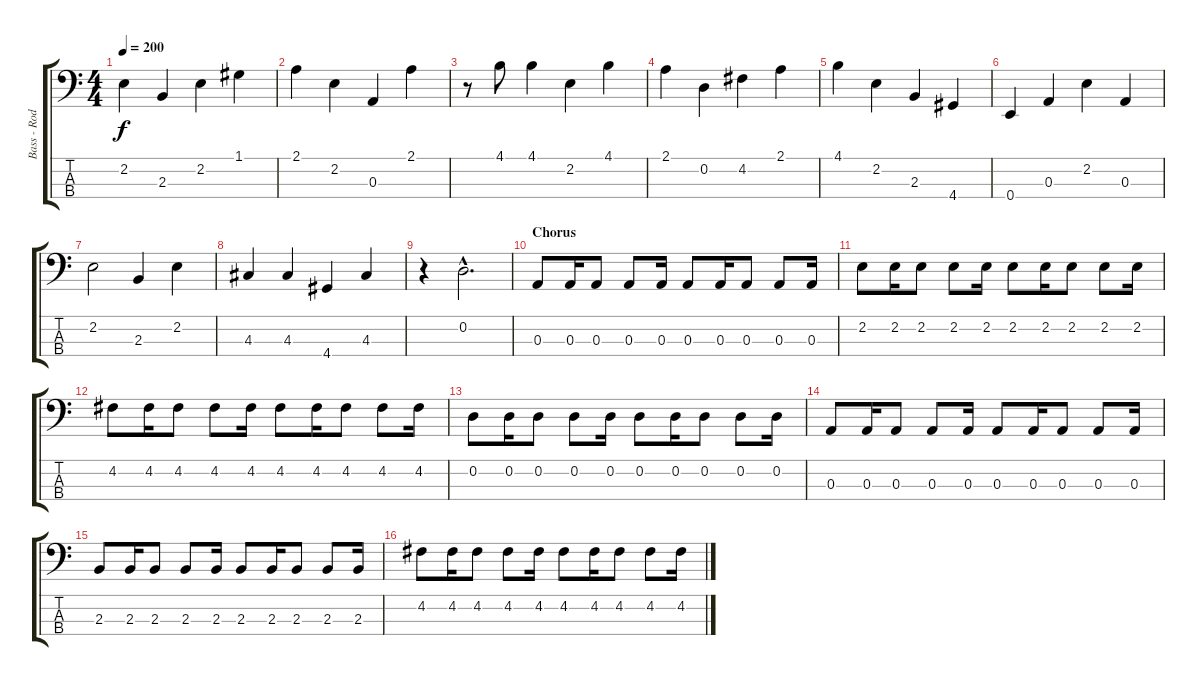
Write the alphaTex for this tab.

\track ("Bass - Rod" "Bass - Rod") {instrument electricbasspick}
\staff {score tabs}
\tuning (G2 D2 A1 E1) {hide}
\ts (4 4)
\tempo 200
\clef f4
\ks c
2.2.4{dy f} 2.3.4 2.2.4 1.1.4 |
2.1.4 2.2.4 0.3.4 2.1.4 |
r.8 4.1.8 4.1.4 2.2.4 4.1.4 |
2.1.4 0.2.4 4.2.4 2.1.4 |
4.1.4 2.2.4 2.3.4 4.4.4 |
0.4.4 0.3.4 2.2.4 0.3.4 |
2.2.2 2.3.4 2.2.4 |
4.3.4 4.3.4 4.4.4 4.3.4 |
r.4 0.2{hac}.2{d} |
\section ("" "Chorus")
0.3.8 0.3.16 0.3.8 0.3.8 0.3.16 0.3.8 0.3.16 0.3.8 0.3.8 0.3.16 |
2.2.8 2.2.16 2.2.8 2.2.8 2.2.16 2.2.8 2.2.16 2.2.8 2.2.8 2.2.16 |
4.2.8 4.2.16 4.2.8 4.2.8 4.2.16 4.2.8 4.2.16 4.2.8 4.2.8 4.2.16 |
0.2.8 0.2.16 0.2.8 0.2.8 0.2.16 0.2.8 0.2.16 0.2.8 0.2.8 0.2.16 |
0.3.8 0.3.16 0.3.8 0.3.8 0.3.16 0.3.8 0.3.16 0.3.8 0.3.8 0.3.16 |
2.3.8 2.3.16 2.3.8 2.3.8 2.3.16 2.3.8 2.3.16 2.3.8 2.3.8 2.3.16 |
4.2.8 4.2.16 4.2.8 4.2.8 4.2.16 4.2.8 4.2.16 4.2.8 4.2.8 4.2.16
